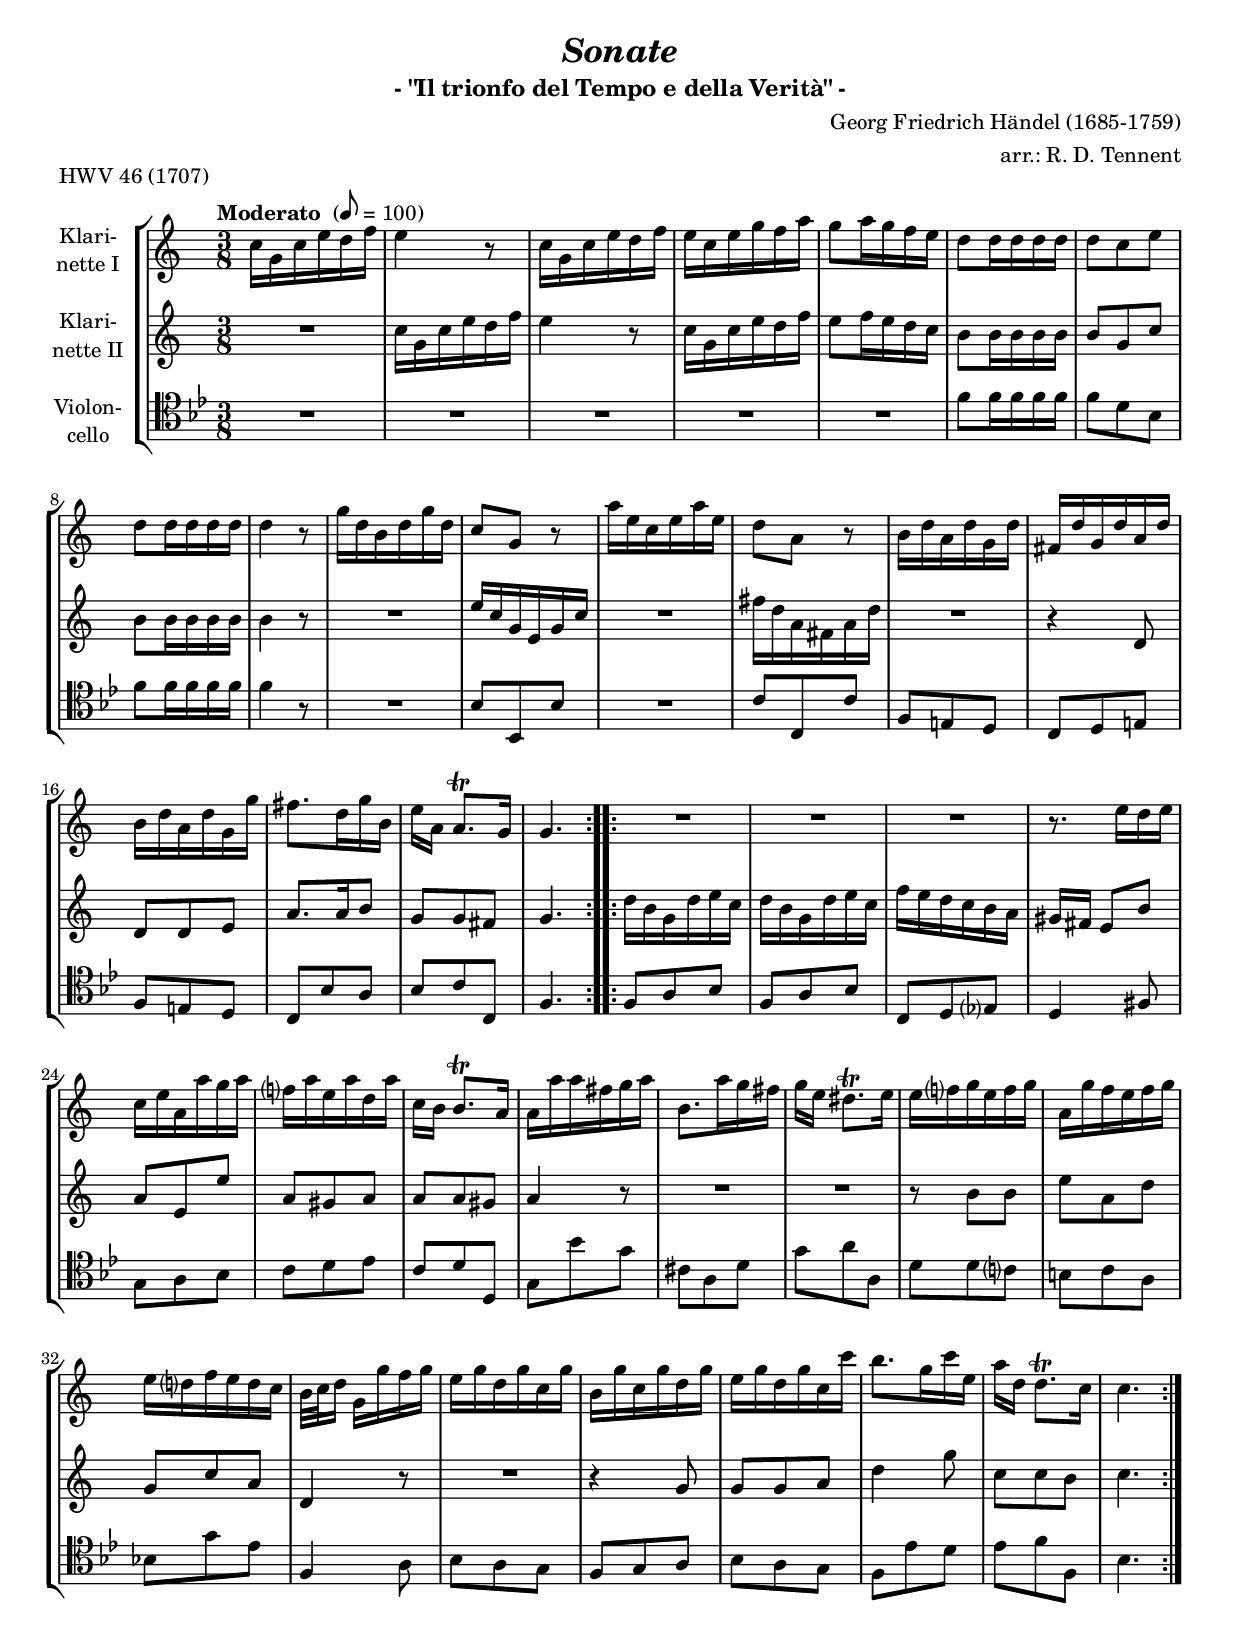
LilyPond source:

\version "2.18.2"
\include "deutsch.ly"

#(set-global-staff-size 18.3)

\header {
  title     = \markup \bold \italic "Sonate"
  subtitle  = "- \"Il trionfo del Tempo e della Verità\" -"
  composer  = "Georg Friedrich Händel (1685-1759)"
  arranger  = "arr.: R. D. Tennent"
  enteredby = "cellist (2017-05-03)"
  piece     = "HWV 46 (1707)"
}

voiceconsts = {
  \key f \major
  \time 3/8
  \clef "treble"
%  \numericTimeSignature
  \compressFullBarRests
  % Set default beaming for all staves
%  \set Timing.beamExceptions = #'()
%  \set Timing.baseMoment     = #(ly:make-moment 1 4)
%  \set Timing.beatStructure  = #'(1 1 1)
  \tempo "Moderato " 8=100
}

mifl = "flute"
mikl = "clarinet"
mist = "string ensemble 1"
miba = "bassoon"
%miba = "harpsichord"
milo = "drawbar organ"

va = \relative c'' {
  \voiceconsts

  \repeat volta 2 {
    f16 c f a g b
    a4 r8
    f16 c f a g b
    a f a c b d

    c8 d16 c b a
    g8 g16 g g g
    g8 f a
    g g16 g g g
    g4 r8

    c16 g e g c g
    f8 c r
    d'16 a f a d a
    g8 d r
    e16 g d g c, g'

    h, g' c, g' d g
    e g d g c, c'
    h8. g16 c e,
    a[ d,] d8.\trill c16
    c4.
  }

  \repeat volta 2 {
    R4.*3
    r8. a'16 g a
    f a d, d' c d

    b? d a d g, d'
    f,[ e] e8.\trill d16
    d d' d h c d
    e,8. d'16 c h
    c[ a] gis8.\trill a16

    a b? c a b c
    d, c' b a b c
    a g? b a g f
    e32 f g16 c,[ c' b c]
    a c g c f, c'

    e, c' f, c' g c
    a c g c f, f'
    e8. c16 f a,
    d[ g,] g8.\trill f16
    f4.
  }
}

vb = \relative c'' {
  \voiceconsts

  \repeat volta 2 {
    R4.
    f16 c f a g b
    a4 r8
    f16 c f a g b

    a8 b16 a g f
    e8 e16 e e e
    e8 c f
    e e16 e e e
    e4 r8

    R4.
    a16 f c a c f
    R4.
    h16 g d h d g
    R4.

    r4 g,8
    g g a
    d8. d16 e8
    c c h
    c4.
  }

  \repeat volta 2 {
    g'16 e c g' a f
    g e c g' a f
    b a g f e d
    cis h a8[ e']
    d a a'

    d, cis d
    d d cis
    d4 r8
    R4.*2

    r8 e e
    a d, g
    c, f d
    g,4 r8
    R4.

    r4 c8
    c c d
    g4 c8
    f, f e
    f4.
  }
}

vc = \relative c'' {
  \voiceconsts
  \clef "tenor"
  
  \repeat volta 2 {
    R4.*5
    c8 c16 c c c
    c8 a f
    c' c16 c c c
    c4 r8

    R4.
    f,8 f, f'
    R4.
    g8 g, g'
    c, h a

    g a h
    c h a
    g f' e
    f g g,
    c4.
  }

  \repeat volta 2 {
    c8 e f
    c e f
    g, a b?
    a4 cis8
    d e f

    g a b
    g a a,
    d f' d
    gis, e a
    d e e,

    a a g?
    fis g e
    f! d' b
    c,4 e8
    f e d

    c d e
    f e d
    c b' a
    b c c,
    f4.
  }
}


music = \new StaffGroup <<
      \new Staff {
	\set Staff.midiInstrument = \mikl
	\set Staff.instrumentName = \markup \center-column { "Klari-" "nette I" }
	\transpose f c { \va }
      }

      \new Staff {
	\set Staff.midiInstrument = \mikl
	\set Staff.instrumentName = \markup \center-column { "Klari-" "nette II" }
	\transpose f c { \vb }
      }

      \new Staff {
	\set Staff.midiInstrument = \miba
	\set Staff.instrumentName = \markup \center-column { "Violon-" "cello" }
	\transpose f b, { \vc }
      }
>>

\book {
  \score {
    \music
    \layout {}
  }

  \score {
    \unfoldRepeats \music

    \midi {
      \context {
        \Score
      }
    }
  }
}
